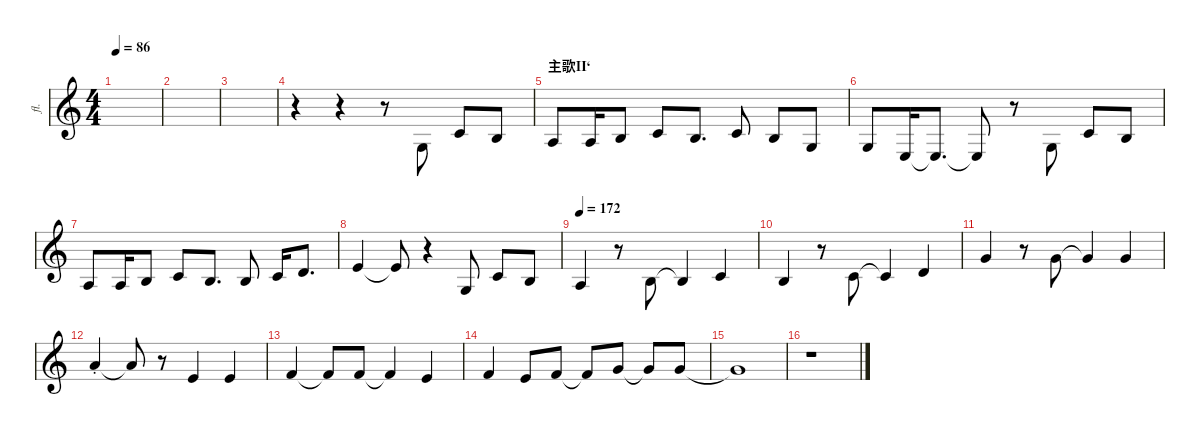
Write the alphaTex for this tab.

\defaultSystemsLayout 4
\hideDynamics
\bracketExtendMode nobrackets
\track ("Vocal" "fl.") {solo instrument flute}
\staff {score}
\tuning (E4 B3 G3 D3 A2 E2)
\ts (4 4)
\tempo 86
\clef g2
\ks c
|
|
|
r.4{beam Down} r.4{beam Down} r.8{beam Down} -9.1.8{beam Up} -4.1.8{beam Up} -5.1.8{beam Up} |
\section ("" "主歌II‘")
-7.1.8{beam Up} -7.1.16{beam Up} -5.1.8{beam Up} -4.1.8{beam Up} -5.1.8{d beam Up} -4.1.8{beam Up} -5.1.8{beam Up} -9.1.8{beam Up} |
-9.1.8{beam Up} -12.1.16{beam Up} -12.1{t}.8{d beam Up} -12.1{t}.8{beam Up} r.8{beam Down} -9.1.8{beam Up} -4.1.8{beam Up} -5.1.8{beam Up} |
-7.1.8{beam Up} -7.1.16{beam Up} -5.1.8{beam Up} -4.1.8{beam Up} -5.1.8{d beam Up} -5.1.8{beam Up} -4.1.16{beam Up} -2.1.8{d beam Up} |
9.3.4{beam Up} 9.3{t}.8{beam Up} r.4{beam Down} -9.1.8{beam Up} -4.1.8{beam Up} -5.1.8{beam Up} |
\tempo 172
-7.1.4{beam Up} r.8{beam Down} -5.1.8{beam Up} -5.1{t}.4{beam Up} -4.1.4{beam Up} |
-5.1.4{beam Up} r.8{beam Down} -4.1.8{beam Up} -4.1{t}.4{beam Up} -2.1.4{beam Up} |
3.1.4{beam Up} r.8{beam Down} 3.1.8{beam Up} 3.1{t}.4{beam Up} 3.1.4{beam Up} |
5.1{st}.4{beam Up} 5.1{t}.8{beam Up} r.8{beam Down} 0.1.4{beam Up} 9.3.4{beam Up} |
1.1.4{beam Up} 1.1{t}.8{beam Up} 1.1.8{beam Up} 1.1{t}.4{beam Up} 0.1.4{beam Up} |
1.1.4{beam Up} 0.1.8{beam Up} 1.1.8{beam Up} 1.1{t}.8{beam Up} 3.1.8{beam Up} 3.1{t}.8{beam Up} 3.1.8{beam Up} |
3.1{t}.1{beam Up} |
r.1{beam Down}
